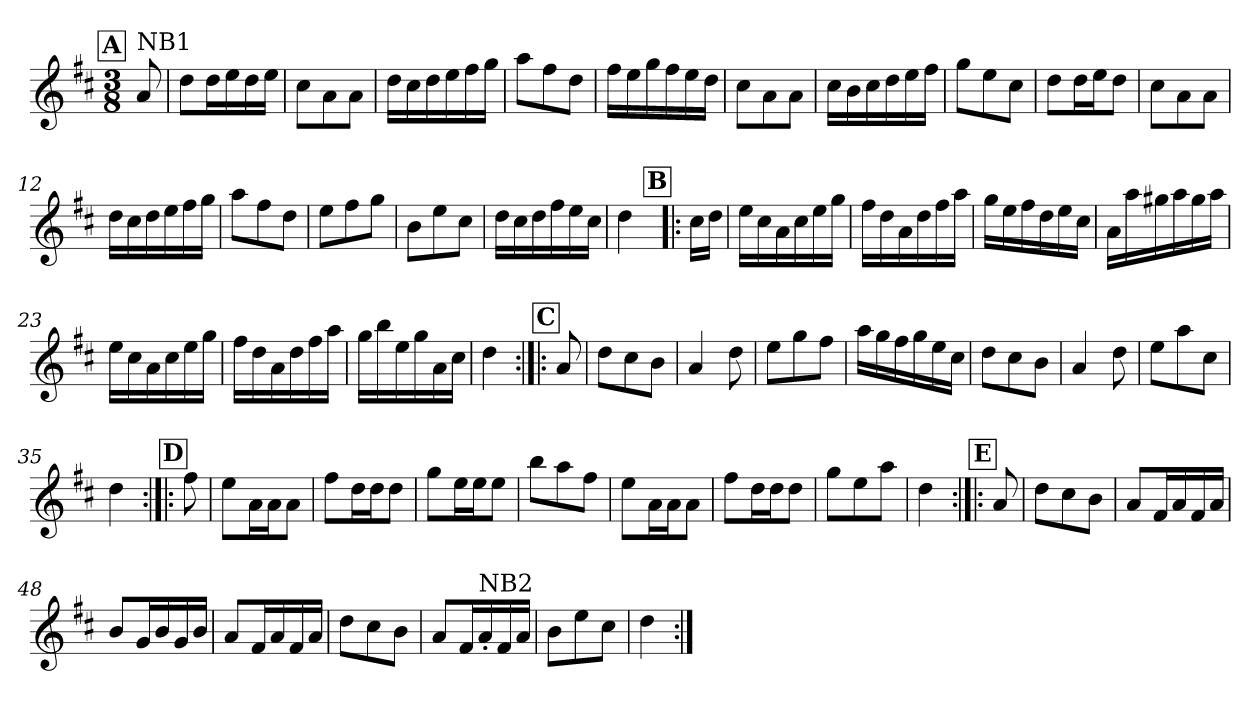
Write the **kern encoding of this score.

**kern
*part1
*staff1
*clefG2
*k[f#c#]
*D:
*M3/8
*MM68
!!LO:REH:place=s1:a:B:fs=14:t=A
=1
!LO:TX:a:t=NB1
8a/
=2
8dd\L
16dd\L
16ee\
16dd\
16ee\JJ
=3
8cc#\L
8a\
8a\J
=4
16dd\LL
16cc#\
16dd\
16ee\
16ff#\
16gg\JJ
=5
8aa\L
8ff#\
8dd\J
=6
16ff#\LL
16ee\
16gg\
16ff#\
16ee\
16dd\JJ
=7
8cc#\L
8a\
8a\J
=8
16cc#\LL
16b\
16cc#\
16dd\
16ee\
16ff#\JJ
=9
8gg\L
8ee\
8cc#\J
=10
8dd\L
16dd\L
16ee\J
8dd\J
=11
8cc#\L
8a\
8a\J
!!LO:LB:g=z
=12
16dd\LL
16cc#\
16dd\
16ee\
16ff#\
16gg\JJ
=13
8aa\L
8ff#\
8dd\J
=14
8ee\L
8ff#\
8gg\J
=15
8b\L
8ee\
8cc#\J
=16
16dd\LL
16cc#\
16dd\
16ff#\
16ee\
16cc#\JJ
=17
4dd\
!!LO:REH:place=s1:a:B:fs=14:t=B
=18!|:
16cc#\LL
16dd\JJ
=19
16ee\LL
16cc#\
16a\
16cc#\
16ee\
16gg\JJ
=20
16ff#\LL
16dd\
16a\
16dd\
16ff#\
16aa\JJ
=21
16gg\LL
16ee\
16ff#\
16dd\
16ee\
16cc#\JJ
!!LO:LB:g=z
=22
16a\LL
16aa\
16gg#X\
16aa\
16gg#\
16aa\JJ
=23
16ee\LL
16cc#\
16a\
16cc#\
16ee\
16gg\JJ
=24
16ff#\LL
16dd\
16a\
16dd\
16ff#\
16aa\JJ
=25
16gg\LL
16bb\
16ee\
16gg\
16a\
16cc#\JJ
=26
4dd\
!!LO:REH:place=s1:a:B:fs=14:t=C
=27:|!|:
8a/
=28
8dd\L
8cc#\
8b\J
=29
4a/
8dd\
=30
8ee\L
8gg\
8ff#\J
=31
16aa\LL
16gg\
16ff#\
16gg\
16ee\
16cc#\JJ
!!LO:LB:g=z
=32
8dd\L
8cc#\
8b\J
=33
4a/
8dd\
=34
8ee\L
8aa\
8cc#\J
=35
4dd\
!!LO:REH:place=s1:a:B:fs=14:t=D
=36:|!|:
8ff#\
=37
8ee\L
16a\L
16a\J
8a\J
=38
8ff#\L
16dd\L
16dd\J
8dd\J
=39
8gg\L
16ee\L
16ee\J
8ee\J
=40
8bb\L
8aa\
8ff#\J
=41
8ee\L
16a\L
16a\J
8a\J
=42
8ff#\L
16dd\L
16dd\J
8dd\J
=43
8gg\L
8ee\
8aa\J
=44
4dd\
!!LO:REH:place=s1:a:B:fs=14:t=E
=45:|!|:
8a/
!!LO:LB:g=z
=46
8dd\L
8cc#\
8b\J
=47
8a/L
16f#/L
16a/
16f#/
16a/JJ
=48
8b/L
16g/L
16b/
16g/
16b/JJ
=49
8a/L
16f#/L
16a/
16f#/
16a/JJ
=50
8dd\L
8cc#\
8b\J
=51
8a/L
16f#/L
!LO:TX:a:t=NB2
16a'/
16f#/
16a/JJ
=52
8b\L
8ee\
8cc#\J
=53
4dd\
=:|!
*-
